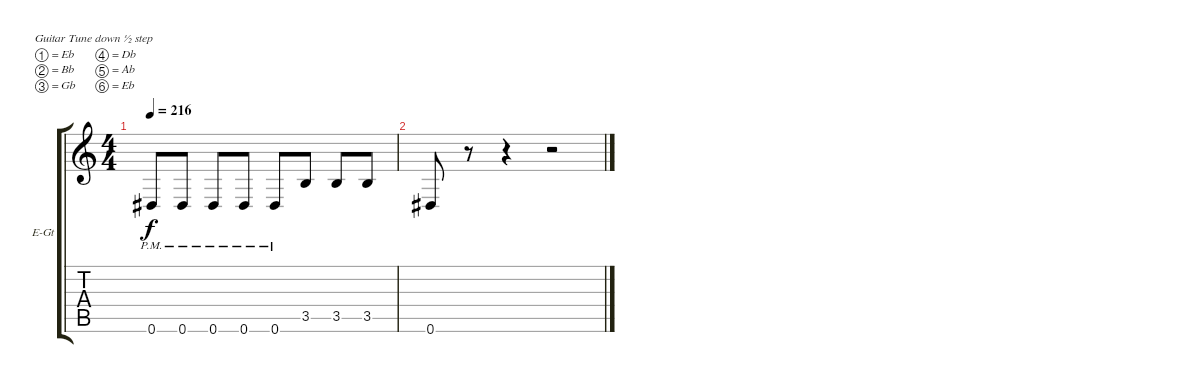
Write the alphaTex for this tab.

\defaultSystemsLayout 4
\bracketExtendMode groupsimilarinstruments
\firstSystemTrackNameOrientation horizontal
\otherSystemsTrackNameOrientation horizontal
\track ("Electric Guitar" "E-Gt") {instrument distortionguitar}
\staff {score tabs}
\tuning (Eb4 Bb3 Gb3 Db3 Ab2 Eb2)
\ts (4 4)
\tempo 216
\clef g2
\ks c
0.6{pm}.8{dy f} 0.6{pm}.8 0.6{pm}.8 0.6{pm}.8 0.6{pm}.8 3.5.8 3.5.8 3.5.8 |
0.6.8 r.8 r.4 r.2
